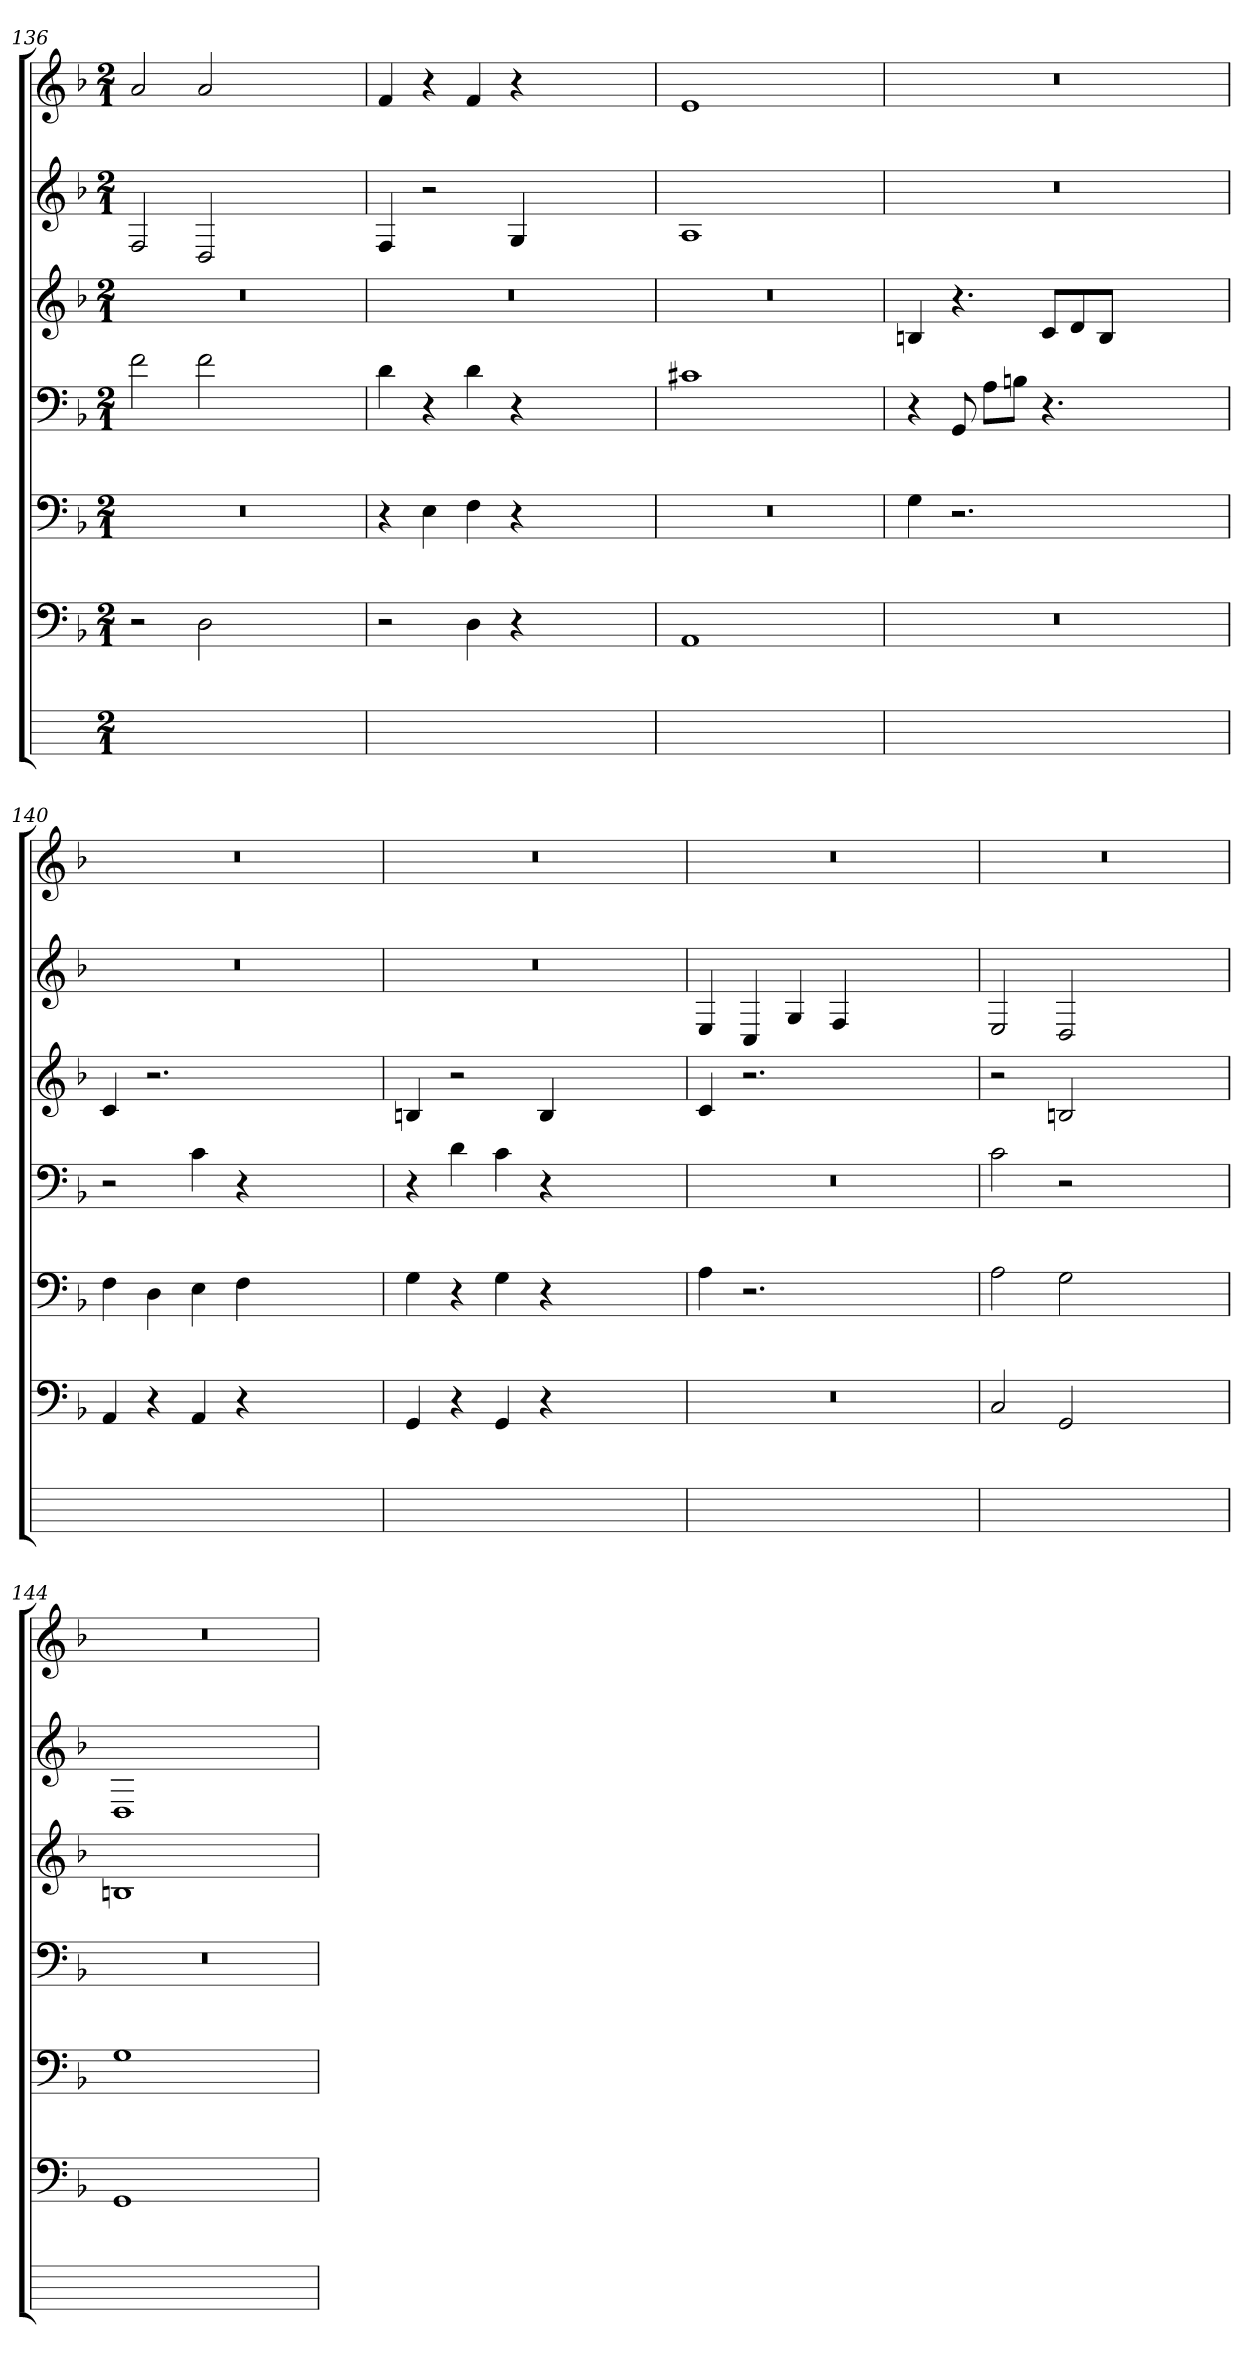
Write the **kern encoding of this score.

**kern	**kern	**kern	**kern	**kern	**kern	**kern
*part7	*part6	*part5	*part4	*part3	*part2	*part1
*staff7	*staff6	*staff5	*staff4	*staff3	*staff2	*staff1
*	*clefF4	*clefF4	*clefF4	*clefG2	*clefG2	*clefG2
*	*k[b-]	*k[b-]	*k[b-]	*k[b-]	*k[b-]	*k[b-]
*	*F:	*F:	*F:	*F:	*F:	*F:
*M2/1	*M2/1	*M2/1	*M2/1	*M2/1	*M2/1	*M2/1
=136	=136	=136	=136	=136	=136	=136
0ryy	2r	0r	2f	0r	2F	2a
.	2D	.	2f	.	2D	2a
.	1ryy	.	1ryy	.	1ryy	1ryy
=137	=137	=137	=137	=137	=137	=137
0ryy	2r	4r	4d	0r	4F	4f
.	.	4Ei	4r	.	2r	4r
.	4Dj	4Fj	4dj	.	.	4fj
.	4r	4r	4r	.	4G	4r
.	1ryy	1ryy	1ryy	.	1ryy	1ryy
=138	=138	=138	=138	=138	=138	=138
0ryy	1AA	0r	1c#XZ	0r	1A	1e
.	1ryy	.	1ryy	.	1ryy	1ryy
=139	=139	=139	=139	=139	=139	=139
0ryy	0r	4G	4r	4BnZ	0r	0r
.	.	2.r	8GGi	4.r	.	.
.	.	.	8AiL	.	.	.
.	.	.	8BVJ	.	.	.
.	.	.	4.r	8ciL	.	.
.	.	.	.	8di	.	.
.	.	.	.	8BiJ	.	.
.	.	1ryy	1ryy	1ryy	.	.
=140	=140	=140	=140	=140	=140	=140
0ryy	4AA	4F	2r	4c	0r	0r
.	4r	4Di	.	2.r	.	.
.	4AAj	4EV	4cj	.	.	.
.	4r	4Fi	4r	.	.	.
.	1ryy	1ryy	1ryy	1ryy	.	.
=141	=141	=141	=141	=141	=141	=141
0ryy	4GG	4G	4r	4BnZ	0r	0r
.	4r	4r	4di	2r	.	.
.	4GGj	4Gj	4cj	.	.	.
.	4r	4r	4r	4Bi	.	.
.	1ryy	1ryy	1ryy	1ryy	.	.
=142	=142	=142	=142	=142	=142	=142
0ryy	0r	4A	0r	4c	4E	0r
.	.	2.r	.	2.r	4Ci	.
.	.	.	.	.	4Gi	.
.	.	.	.	.	4Fi	.
.	.	1ryy	.	1ryy	1ryy	.
=143	=143	=143	=143	=143	=143	=143
0ryy	2Cj	2Aj	2cj	2r	2Ej	0r
.	2GG	2G	2r	2BnZ	2D	.
.	1ryy	1ryy	1ryy	1ryy	1ryy	.
=144	=144	=144	=144	=144	=144	=144
0ryy	1GG	1G	0r	1BnZ	1D	0r
.	1ryy	1ryy	.	1ryy	1ryy	.
=	=	=	=	=	=	=
*-	*-	*-	*-	*-	*-	*-
